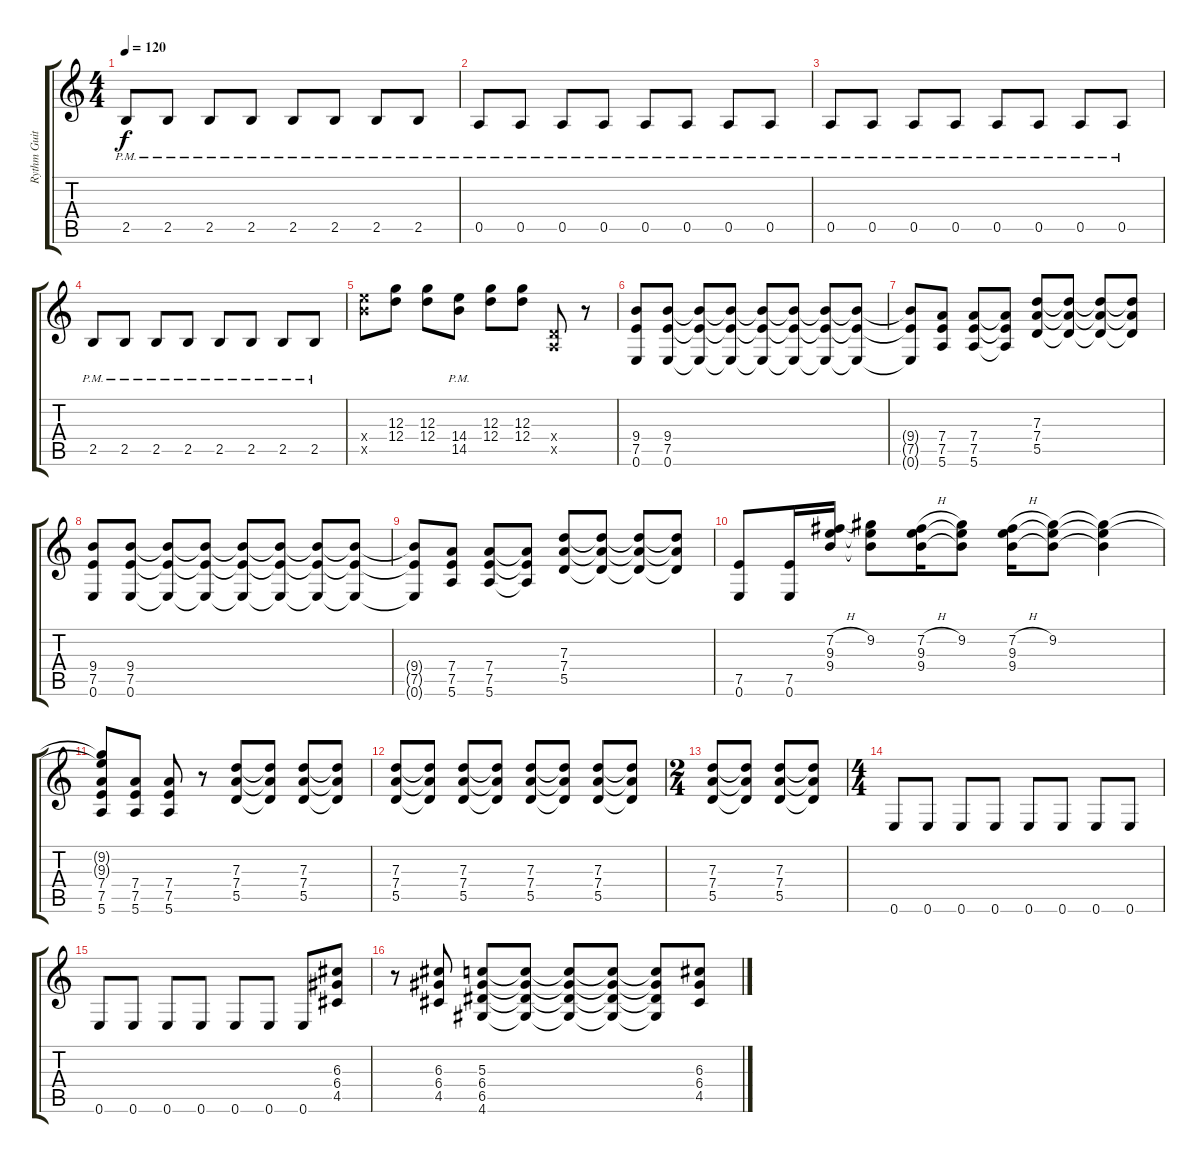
\track ("Rythm Guitar" "Rythm Guit") {instrument overdrivenguitar}
\staff {score tabs}
\tuning (E4 B3 G3 D3 A2 E2) {hide}
\ts (4 4)
\tempo 120
\clef g2
\ks c
2.5{pm}.8{dy f} 2.5{pm}.8 2.5{pm}.8 2.5{pm}.8 2.5{pm}.8 2.5{pm}.8 2.5{pm}.8 2.5{pm}.8 |
0.5{pm}.8 0.5{pm}.8 0.5{pm}.8 0.5{pm}.8 0.5{pm}.8 0.5{pm}.8 0.5{pm}.8 0.5{pm}.8 |
0.5{pm}.8 0.5{pm}.8 0.5{pm}.8 0.5{pm}.8 0.5{pm}.8 0.5{pm}.8 0.5{pm}.8 0.5{pm}.8 |
2.5{pm}.8 2.5{pm}.8 2.5{pm}.8 2.5{pm}.8 2.5{pm}.8 2.5{pm}.8 2.5{pm}.8 2.5{pm}.8 |
(14.4{x} 14.5{x}).8 (12.3 12.4).8 (12.3 12.4).8 (14.4 14.5{pm}).8 (12.3 12.4).8 (12.3 12.4).8 (0.4{x} 0.5{x}).8 r.8 |
(9.4 7.5 0.6).8 (9.4 7.5 0.6).8 (9.4{t} 7.5{t} 0.6{t}).8 (9.4{t} 7.5{t} 0.6{t}).8 (9.4{t} 7.5{t} 0.6{t}).8 (9.4{t} 7.5{t} 0.6{t}).8 (9.4{t} 7.5{t} 0.6{t}).8 (9.4{t} 7.5{t} 0.6{t}).8 |
(9.4{t} 7.5{t} 0.6{t}).8 (7.4 7.5 5.6).8 (7.4 7.5 5.6).8 (7.4{t} 7.5{t} 5.6{t}).8 (7.3 7.4 5.5).8 (7.3{t} 7.4{t} 5.5{t}).8 (7.3{t} 7.4{t} 5.5{t}).8 (7.3{t} 7.4{t} 5.5{t}).8 |
(9.4 7.5 0.6).8 (9.4 7.5 0.6).8 (9.4{t} 7.5{t} 0.6{t}).8 (9.4{t} 7.5{t} 0.6{t}).8 (9.4{t} 7.5{t} 0.6{t}).8 (9.4{t} 7.5{t} 0.6{t}).8 (9.4{t} 7.5{t} 0.6{t}).8 (9.4{t} 7.5{t} 0.6{t}).8 |
(9.4{t} 7.5{t} 0.6{t}).8 (7.4 7.5 5.6).8 (7.4 7.5 5.6).8 (7.4{t} 7.5{t} 5.6{t}).8 (7.3 7.4 5.5).8 (7.3{t} 7.4{t} 5.5{t}).8 (7.3{t} 7.4{t} 5.5{t}).8 (7.3{t} 7.4{t} 5.5{t}).8 |
(7.5 0.6).8 (7.5 0.6).16 (7.2{h} 9.3 9.4).16 (9.2 9.3{t} 9.4{t}).8 (7.2{h} 9.3 9.4).16 (9.2 9.3{t} 9.4{t}).8 (7.2{h} 9.3 9.4).16 (9.2 9.3{t} 9.4{t}).8 (9.2{t} 9.3{t} 9.4{t}).4 |
(9.2{t} 9.3{t} 7.4 7.5 5.6).8 (7.4 7.5 5.6).8 (7.4 7.5 5.6).8 r.8 (7.3 7.4 5.5).8 (7.3{t} 7.4{t} 5.5{t}).8 (7.3 7.4 5.5).8 (7.3{t} 7.4{t} 5.5{t}).8 |
(7.3 7.4 5.5).8 (7.3{t} 7.4{t} 5.5{t}).8 (7.3 7.4 5.5).8 (7.3{t} 7.4{t} 5.5{t}).8 (7.3 7.4 5.5).8 (7.3{t} 7.4{t} 5.5{t}).8 (7.3 7.4 5.5).8 (7.3{t} 7.4{t} 5.5{t}).8 |
\ts (2 4)
(7.3 7.4 5.5).8 (7.3{t} 7.4{t} 5.5{t}).8 (7.3 7.4 5.5).8 (7.3{t} 7.4{t} 5.5{t}).8 |
\ts (4 4)
0.6.8 0.6.8 0.6.8 0.6.8 0.6.8 0.6.8 0.6.8 0.6.8 |
0.6.8 0.6.8 0.6.8 0.6.8 0.6.8 0.6.8 0.6.8 (6.3 6.4 4.5).8 |
r.8 (6.3 6.4 4.5).8 (5.3 6.4 6.5 4.6).8 (5.3{t} 6.4{t} 6.5{t} 4.6{t}).8 (5.3{t} 6.4{t} 6.5{t} 4.6{t}).8 (5.3{t} 6.4{t} 6.5{t} 4.6{t}).8 (5.3{t} 6.4{t} 6.5{t} 4.6{t}).8 (6.3 6.4 4.5).8
